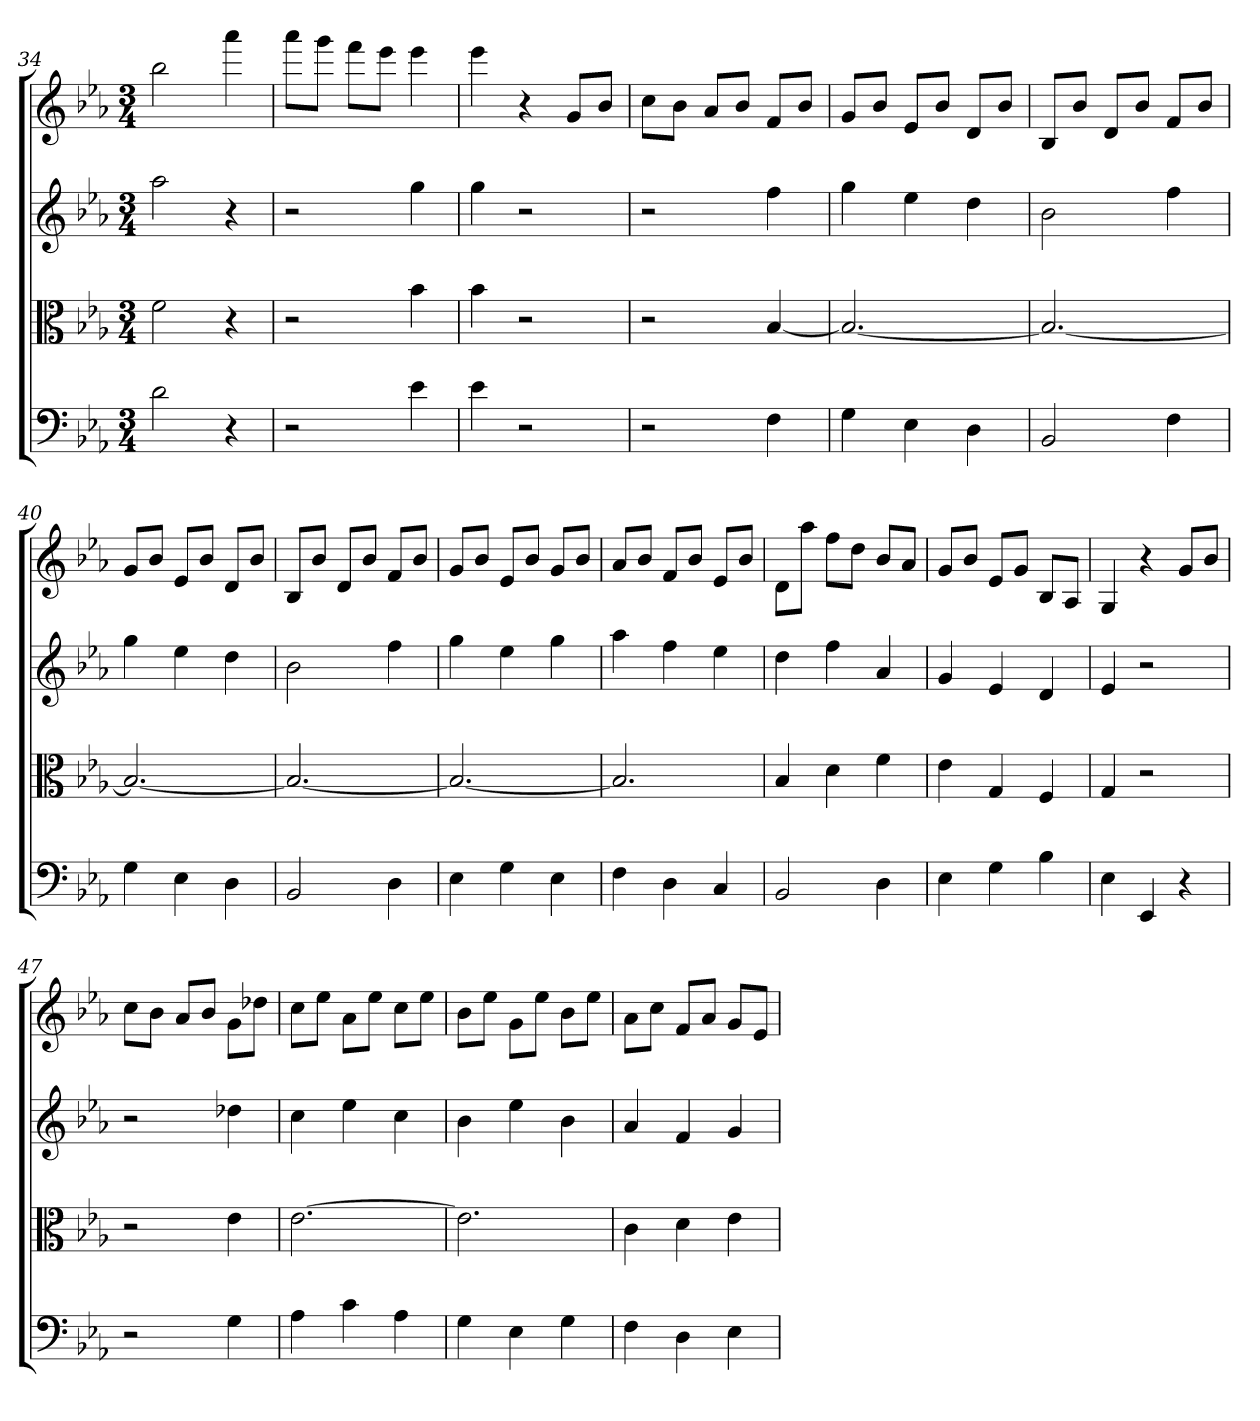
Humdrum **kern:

**kern	**kern	**kern	**kern
*part4	*part3	*part2	*part1
*staff4	*staff3	*staff2	*staff1
*clefF4	*clefC3	*	*
*k[b-e-a-]	*k[b-e-a-]	*k[b-e-a-]	*k[b-e-a-]
*E-:	*E-:	*E-:	*E-:
*M3/4	*M3/4	*M3/4	*M3/4
=34	=34	=34	=34
2d	2f	2aa-	2bb-
4r	4r	4r	4aaa-
=35	=35	=35	=35
2r	2r	2r	8aaa-L
.	.	.	8gggJ
.	.	.	8fffL
.	.	.	8eee-J
4e-	4b-	4gg	4eee-
=36	=36	=36	=36
4e-	4b-	4gg	4eee-
2r	2r	2r	4r
.	.	.	8gL
.	.	.	8b-J
=37	=37	=37	=37
2r	2r	2r	8ccL
.	.	.	8b-J
.	.	.	8a-L
.	.	.	8b-J
4F	[4B-	4ff	8fL
.	.	.	8b-J
=38	=38	=38	=38
4G	2.B-_	4gg	8gL
.	.	.	8b-J
4E-	.	4ee-	8e-L
.	.	.	8b-J
4D	.	4dd	8dL
.	.	.	8b-J
=39	=39	=39	=39
2BB-	2.B-_	2b-	8B-L
.	.	.	8b-J
.	.	.	8dL
.	.	.	8b-J
4F	.	4ff	8fL
.	.	.	8b-J
=40	=40	=40	=40
4G	2.B-_	4gg	8gL
.	.	.	8b-J
4E-	.	4ee-	8e-L
.	.	.	8b-J
4D	.	4dd	8dL
.	.	.	8b-J
=41	=41	=41	=41
2BB-	2.B-_	2b-	8B-L
.	.	.	8b-J
.	.	.	8dL
.	.	.	8b-J
4D	.	4ff	8fL
.	.	.	8b-J
=42	=42	=42	=42
4E-	2.B-_	4gg	8gL
.	.	.	8b-J
4G	.	4ee-	8e-L
.	.	.	8b-J
4E-	.	4gg	8gL
.	.	.	8b-J
=43	=43	=43	=43
4F	2.B-]	4aa-	8a-L
.	.	.	8b-J
4D	.	4ff	8fL
.	.	.	8b-J
4C	.	4ee-	8e-L
.	.	.	8b-J
=44	=44	=44	=44
2BB-	4B-	4dd	8dL
.	.	.	8aa-J
.	4d	4ff	8ffL
.	.	.	8ddJ
4D	4f	4a-	8b-L
.	.	.	8a-J
=45	=45	=45	=45
4E-	4e-	4g	8gL
.	.	.	8b-J
4G	4G	4e-	8e-L
.	.	.	8gJ
4B-	4F	4d	8B-L
.	.	.	8A-J
=46	=46	=46	=46
4E-	4G	4e-	4G
4EE-	2r	2r	4r
4r	.	.	8gL
.	.	.	8b-J
=47	=47	=47	=47
2r	2r	2r	8ccL
.	.	.	8b-J
.	.	.	8a-L
.	.	.	8b-J
4G	4e-	4dd-X	8gL
.	.	.	8dd-XJ
=48	=48	=48	=48
4A-	[2.e-	4cc	8ccL
.	.	.	8ee-J
4c	.	4ee-	8a-L
.	.	.	8ee-J
4A-	.	4cc	8ccL
.	.	.	8ee-J
=49	=49	=49	=49
4G	2.e-]	4b-	8b-L
.	.	.	8ee-J
4E-	.	4ee-	8gL
.	.	.	8ee-J
4G	.	4b-	8b-L
.	.	.	8ee-J
=50	=50	=50	=50
4F	4c	4a-	8a-L
.	.	.	8ccJ
4D	4d	4f	8fL
.	.	.	8a-J
4E-	4e-	4g	8gL
.	.	.	8e-J
=	=	=	=
*-	*-	*-	*-
